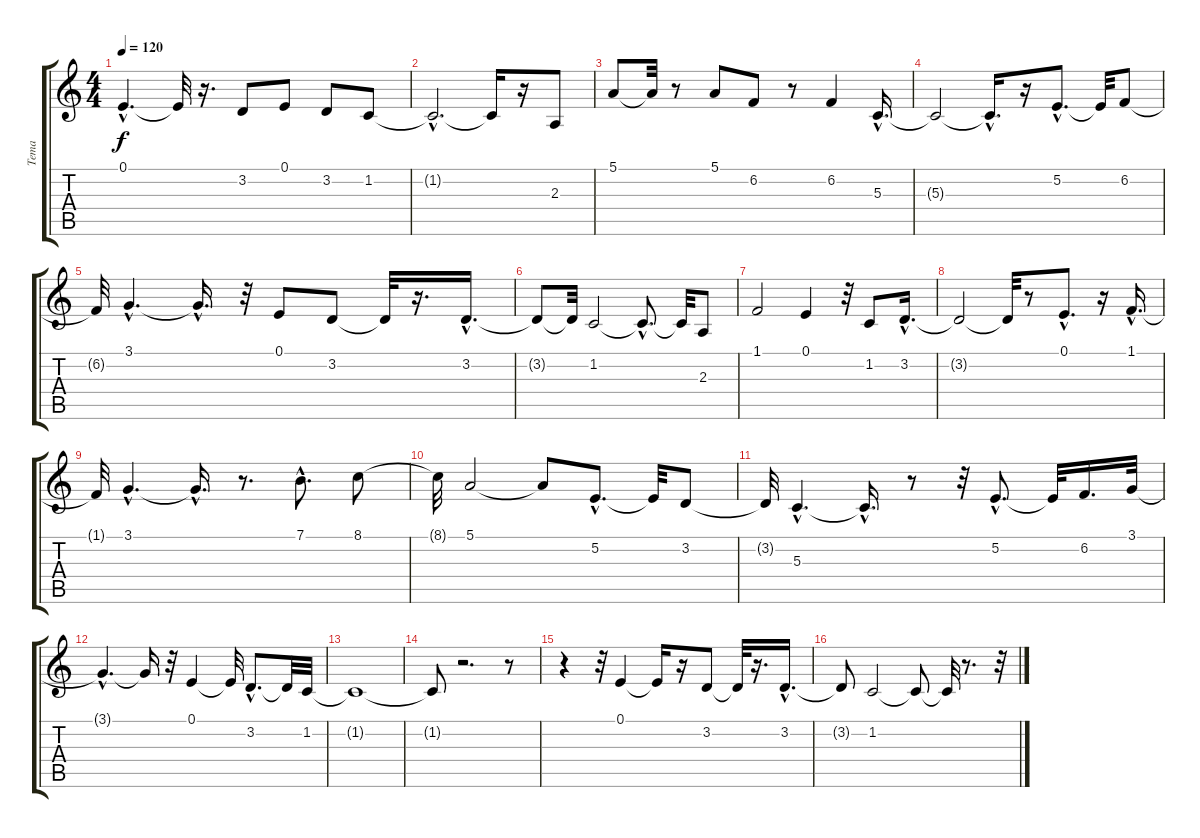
\track ("Tema" "Tema") {instrument voiceoohs}
\staff {score tabs}
\tuning (E4 B3 G3 D3 A2 E2) {hide}
\ts (4 4)
\tempo 120
\clef g2
\ks c
0.1{hac t}.4{d dy f} 0.1{t}.32 r.16{d} 3.2.8 0.1.8 3.2.8 1.2.8 |
1.2{hac t}.2{d} 1.2{t}.16 r.16 2.3.8 |
5.1.8 5.1{t}.32 r.8 5.1.8 6.2.8 r.8 6.2.4 5.3{hac}.16{d} |
5.3{t}.2 5.3{hac t}.16{d} r.16 5.2{hac}.8{d} 5.2{t}.32 6.2.8 |
6.2{t}.32 3.1{hac}.4{d} 3.1{hac t}.16{d} r.32 0.1.8 3.2.8 3.2{t}.32 r.16{d} 3.2{hac}.16{d} |
3.2{t}.8 3.2{t}.32 1.2.2 1.2{hac t}.8{d} 1.2{t}.32 2.3.8 |
1.1.2 0.1.4 r.32 1.2.8 3.2{hac}.16{d} |
3.2{t}.2 3.2{t}.32 r.8 0.1{hac}.8{d} r.16 1.1{hac}.16{d} |
1.1{t}.32 3.1{hac}.4{d} 3.1{hac t}.16{d} r.8{d} 7.1{hac}.8{d} 8.1.8 |
8.1{t}.32 5.1.2 5.1{t}.8 5.2{hac}.8{d} 5.2{t}.32 3.2.8 |
3.2{t}.32 5.3{hac}.4{d} 5.3{hac t}.16{d} r.8 r.32 5.2{hac}.8{d} 5.2{t}.32 6.2.16{d} 3.1.32 |
3.1{hac t}.4{d} 3.1{t}.16 r.32 0.1.4 0.1{t}.32 3.2{hac}.8{d} 3.2{t}.32 1.2.32 |
1.2{t}.1 |
1.2{t}.8 r.2{d} r.8 |
r.4 r.32 0.1.4 0.1{t}.16 r.16 3.2.8 3.2{t}.32 r.16{d} 3.2{hac}.16{d} |
3.2{t}.8 1.2.2 1.2{t}.8 1.2{t}.32 r.8{d} r.32
